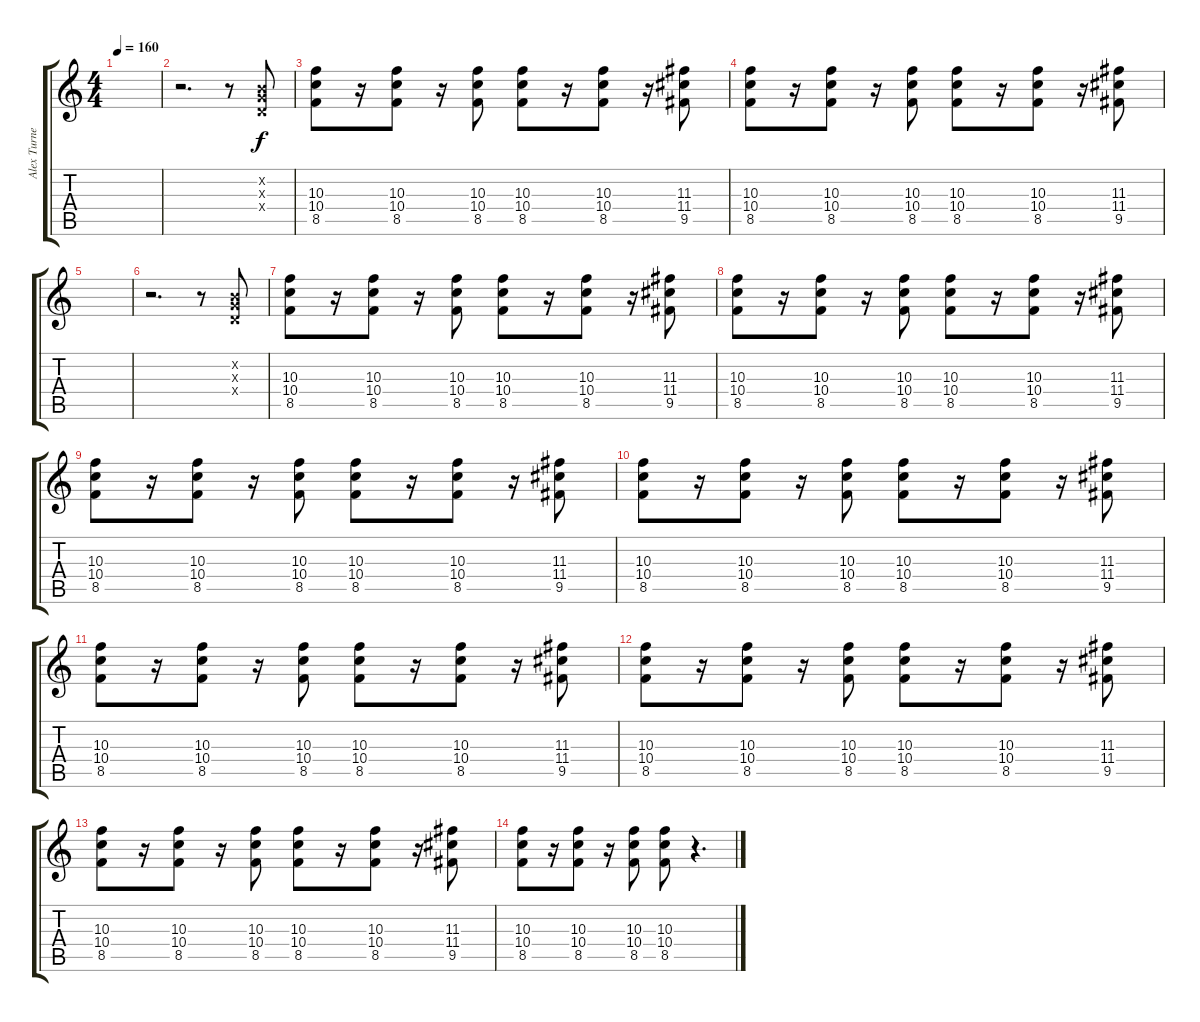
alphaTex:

\track ("Alex Turner" "Alex Turne") {instrument distortionguitar}
\staff {score tabs}
\tuning (E4 B3 G3 D3 A2 E2) {hide}
\ts (4 4)
\tempo 160
\clef g2
\ks c
|
r.2{d} r.8 (0.2{x} 0.3{x} 0.4{x}).8{instrument electricguitarclean} |
(10.3 10.4 8.5).8 r.16 (10.3 10.4 8.5).8 r.16 (10.3 10.4 8.5).8 (10.3 10.4 8.5).8 r.16 (10.3 10.4 8.5).8 r.16 (11.3 11.4 9.5).8 |
(10.3 10.4 8.5).8 r.16 (10.3 10.4 8.5).8 r.16 (10.3 10.4 8.5).8 (10.3 10.4 8.5).8 r.16 (10.3 10.4 8.5).8 r.16 (11.3 11.4 9.5).8 |
|
r.2{d} r.8 (0.2{x} 0.3{x} 0.4{x}).8{instrument electricguitarclean} |
(10.3 10.4 8.5).8 r.16 (10.3 10.4 8.5).8 r.16 (10.3 10.4 8.5).8 (10.3 10.4 8.5).8 r.16 (10.3 10.4 8.5).8 r.16 (11.3 11.4 9.5).8 |
(10.3 10.4 8.5).8 r.16 (10.3 10.4 8.5).8 r.16 (10.3 10.4 8.5).8 (10.3 10.4 8.5).8 r.16 (10.3 10.4 8.5).8 r.16 (11.3 11.4 9.5).8 |
(10.3 10.4 8.5).8 r.16 (10.3 10.4 8.5).8 r.16 (10.3 10.4 8.5).8 (10.3 10.4 8.5).8 r.16 (10.3 10.4 8.5).8 r.16 (11.3 11.4 9.5).8 |
(10.3 10.4 8.5).8 r.16 (10.3 10.4 8.5).8 r.16 (10.3 10.4 8.5).8 (10.3 10.4 8.5).8 r.16 (10.3 10.4 8.5).8 r.16 (11.3 11.4 9.5).8 |
(10.3 10.4 8.5).8 r.16 (10.3 10.4 8.5).8 r.16 (10.3 10.4 8.5).8 (10.3 10.4 8.5).8 r.16 (10.3 10.4 8.5).8 r.16 (11.3 11.4 9.5).8 |
(10.3 10.4 8.5).8 r.16 (10.3 10.4 8.5).8 r.16 (10.3 10.4 8.5).8 (10.3 10.4 8.5).8 r.16 (10.3 10.4 8.5).8 r.16 (11.3 11.4 9.5).8 |
(10.3 10.4 8.5).8 r.16 (10.3 10.4 8.5).8 r.16 (10.3 10.4 8.5).8 (10.3 10.4 8.5).8 r.16 (10.3 10.4 8.5).8 r.16 (11.3 11.4 9.5).8 |
(10.3 10.4 8.5).8 r.16 (10.3 10.4 8.5).8 r.16 (10.3 10.4 8.5).8 (10.3 10.4 8.5).8 r.4{d}
